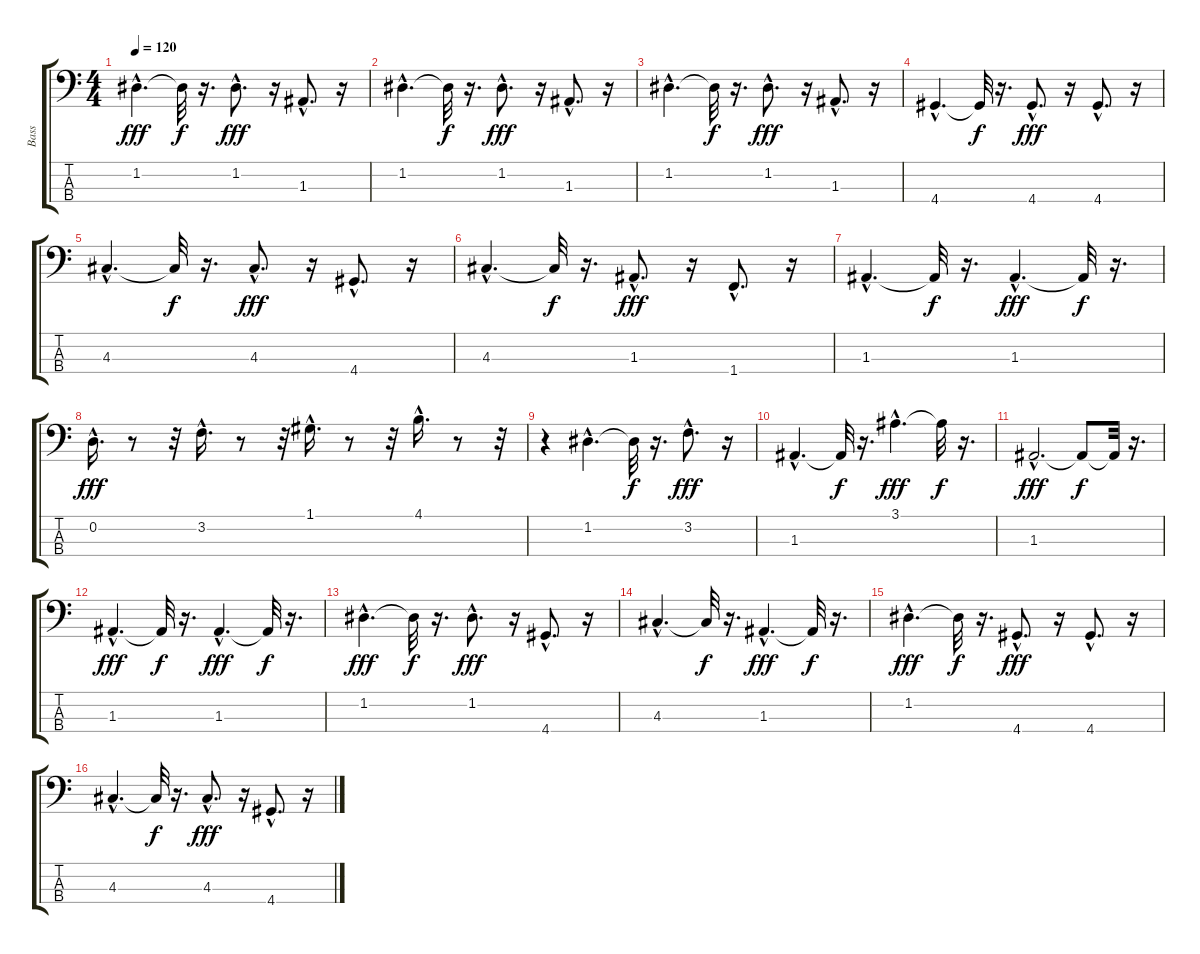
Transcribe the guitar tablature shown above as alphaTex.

\track ("Bass" "Bass") {instrument acousticbass}
\staff {score tabs}
\tuning (G2 D2 A1 E1) {hide}
\ts (4 4)
\tempo 120
\clef f4
\ks c
1.2{hac}.4{d dy fff} 1.2{t}.32{dy f} r.16{d} 1.2{hac}.8{d dy fff} r.16 1.3{hac}.8{d} r.16 |
1.2{hac}.4{d} 1.2{t}.32{dy f} r.16{d} 1.2{hac}.8{d dy fff} r.16 1.3{hac}.8{d} r.16 |
1.2{hac}.4{d} 1.2{t}.32{dy f} r.16{d} 1.2{hac}.8{d dy fff} r.16 1.3{hac}.8{d} r.16 |
4.4{hac}.4{d} 4.4{t}.32{dy f} r.16{d} 4.4{hac}.8{d dy fff} r.16 4.4{hac}.8{d} r.16 |
4.3{hac}.4{d} 4.3{t}.32{dy f} r.16{d} 4.3{hac}.8{d dy fff} r.16 4.4{hac}.8{d} r.16 |
4.3{hac}.4{d} 4.3{t}.32{dy f} r.16{d} 1.3{hac}.8{d dy fff} r.16 1.4{hac}.8{d} r.16 |
1.3{hac}.4{d} 1.3{t}.32{dy f} r.16{d} 1.3{hac}.4{d dy fff} 1.3{t}.32{dy f} r.16{d} |
0.2{hac}.16{d dy fff} r.8 r.32 3.2{hac}.16{d} r.8 r.32 1.1{hac}.16{d} r.8 r.32 4.1{hac}.16{d} r.8 r.32 |
r.4 1.2{hac}.4{d} 1.2{t}.32{dy f} r.16{d} 3.2{hac}.8{d dy fff} r.16 |
1.3{hac}.4{d} 1.3{t}.32{dy f} r.16{d} 3.1{hac}.4{d dy fff} 3.1{t}.32{dy f} r.16{d} |
1.3{hac}.2{d dy fff} 1.3{t}.8{dy f} 1.3{t}.32 r.16{d} |
1.3{hac}.4{d dy fff} 1.3{t}.32{dy f} r.16{d} 1.3{hac}.4{d dy fff} 1.3{t}.32{dy f} r.16{d} |
1.2{hac}.4{d dy fff} 1.2{t}.32{dy f} r.16{d} 1.2{hac}.8{d dy fff} r.16 4.4{hac}.8{d} r.16 |
4.3{hac}.4{d} 4.3{t}.32{dy f} r.16{d} 1.3{hac}.4{d dy fff} 1.3{t}.32{dy f} r.16{d} |
1.2{hac}.4{d dy fff} 1.2{t}.32{dy f} r.16{d} 4.4{hac}.8{d dy fff} r.16 4.4{hac}.8{d} r.16 |
4.3{hac}.4{d} 4.3{t}.32{dy f} r.16{d} 4.3{hac}.8{d dy fff} r.16 4.4{hac}.8{d} r.16
